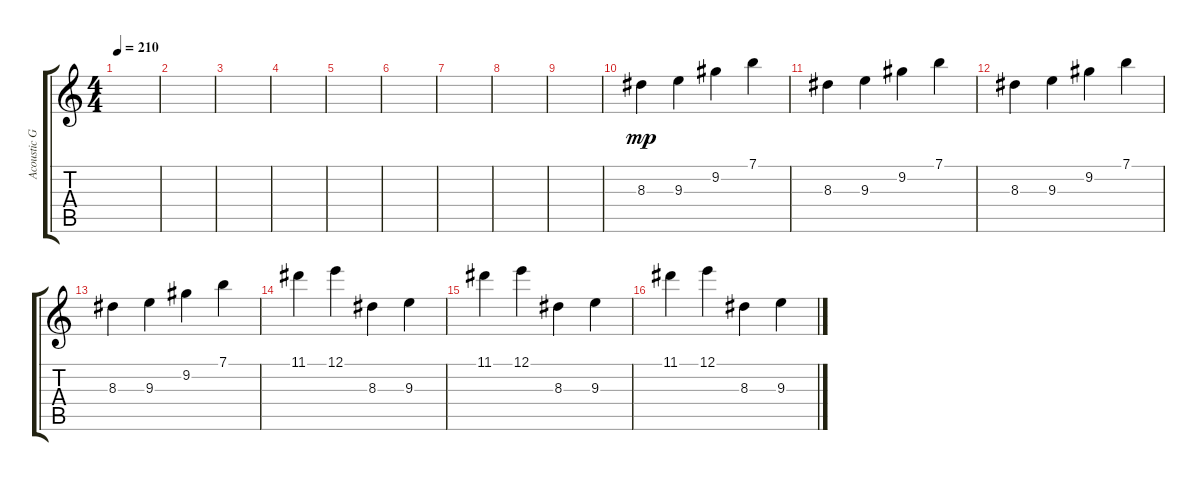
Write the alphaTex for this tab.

\track ("Acoustic Guitar Lead For pt. 2" "Acoustic G") {mute instrument acousticguitarnylon}
\staff {score tabs}
\tuning (E4 B3 G3 D3 A2 E2) {hide}
\ts (4 4)
\tempo 210
\clef g2
\ks c
|
|
|
|
|
|
|
|
|
8.3.4{dy mp} 9.3.4 9.2.4 7.1.4 |
8.3.4 9.3.4 9.2.4 7.1.4 |
8.3.4 9.3.4 9.2.4 7.1.4 |
8.3.4 9.3.4 9.2.4 7.1.4 |
11.1.4 12.1.4 8.3.4 9.3.4 |
11.1.4 12.1.4 8.3.4 9.3.4 |
11.1.4 12.1.4 8.3.4 9.3.4
